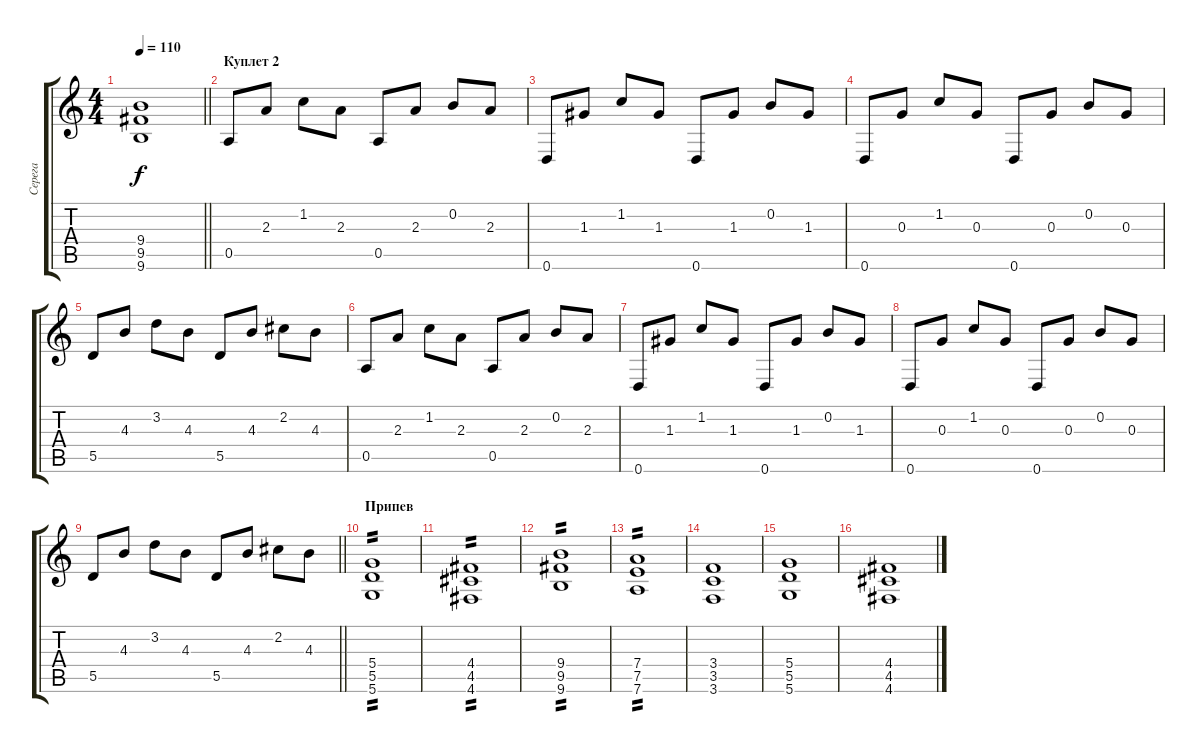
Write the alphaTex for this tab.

\track ("Серега" "Серега") {instrument acousticguitarsteel}
\staff {score tabs}
\tuning (E4 B3 G3 D3 A2 D2) {hide}
\ts (4 4)
\tempo 110
\clef g2
\barLineRight lightlight
\ks c
(9.4 9.5 9.6).1{dy f instrument distortionguitar} |
\section ("" "Куплет 2")
0.5.8{instrument acousticguitarnylon} 2.3.8 1.2.8 2.3.8 0.5.8 2.3.8 0.2.8 2.3.8 |
0.6.8 1.3.8 1.2.8 1.3.8 0.6.8 1.3.8 0.2.8 1.3.8 |
0.6.8 0.3.8 1.2.8 0.3.8 0.6.8 0.3.8 0.2.8 0.3.8 |
5.5.8 4.3.8 3.2.8 4.3.8 5.5.8 4.3.8 2.2.8 4.3.8 |
0.5.8 2.3.8 1.2.8 2.3.8 0.5.8 2.3.8 0.2.8 2.3.8 |
0.6.8 1.3.8 1.2.8 1.3.8 0.6.8 1.3.8 0.2.8 1.3.8 |
0.6.8 0.3.8 1.2.8 0.3.8 0.6.8 0.3.8 0.2.8 0.3.8 |
\barLineRight lightlight
5.5.8 4.3.8 3.2.8 4.3.8 5.5.8 4.3.8 2.2.8 4.3.8 |
\section ("" "Припев")
(5.4 5.5 5.6).1{tp 2 instrument distortionguitar} |
(4.4 4.5 4.6).1{tp 2 balance 16 instrument distortionguitar} |
(9.4 9.5 9.6).1{tp 2 instrument distortionguitar} |
(7.4 7.5 7.6).1{tp 2 volume 13 balance 0 instrument distortionguitar} |
(3.4 3.5 3.6).1{volume 13 balance 16 instrument distortionguitar} |
(5.4 5.5 5.6).1{volume 13 balance 0 instrument distortionguitar} |
(4.4 4.5 4.6).1{instrument distortionguitar}
